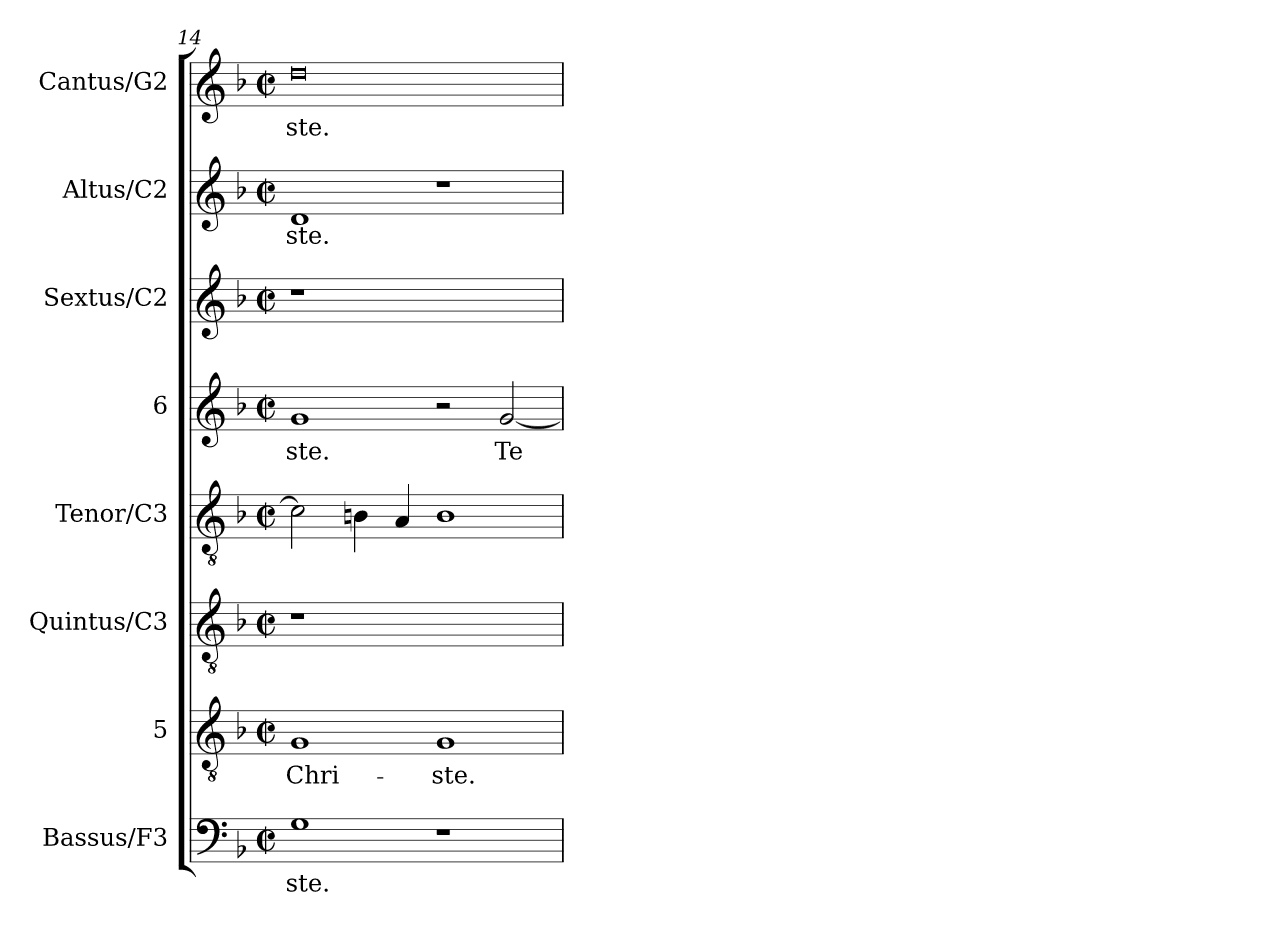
**kern	**text	**kern	**text	**kern	**kern	**text	**kern	**text	**kern	**kern	**text	**kern	**text
*part8	*part8	*part7	*part7	*part6	*part5	*part5	*part4	*part4	*part3	*part2	*part2	*part1	*part1
*staff8	*staff8	*staff7	*staff7	*staff6	*staff5	*staff5	*staff4	*staff4	*staff3	*staff2	*staff2	*staff1	*staff1
*I"Bassus/F3	*	*I"5	*	*I"Quintus/C3	*I"Tenor/C3	*	*I"6	*	*I"Sextus/C2	*I"Altus/C2	*	*I"Cantus/G2	*
*I'B	*	*	*	*	*I'T	*	*	*	*	*I'A	*	*I'C	*
*clefF4	*	*clefGv2	*	*clefGv2	*clefGv2	*	*clefG2	*	*clefG2	*clefG2	*	*clefG2	*
*k[b-]	*	*k[b-]	*	*k[b-]	*k[b-]	*	*k[b-]	*	*k[b-]	*k[b-]	*	*k[b-]	*
*F:	*	*F:	*	*F:	*F:	*	*F:	*	*F:	*F:	*	*F:	*
*M2/2	*	*M2/2	*	*M2/2	*M2/2	*	*M2/2	*	*M2/2	*M2/2	*	*M2/2	*
*met(c|)	*	*met(c|)	*	*met(c|)	*met(c|)	*	*met(c|)	*	*met(c|)	*met(c|)	*	*met(c|)	*
=14	=14	=14	=14	=14	=14	=14	=14	=14	=14	=14	=14	=14	=14
!	!LO:LY:b:cj	!	!LO:LY:b:cj	!	!	!LO:LY:b:cj	!	!LO:LY:b:cj	!	!	!LO:LY:b:cj	!	!LO:LY:b:cj
1G	-ste.	1G	Chri-	1r	2c\]	--	1g	-ste.	1r	1d	-ste.	0dd	-ste.
!	!	!	!	!	!	!LO:LY:b:cj	!	!	!	!	!	!	!
.	.	.	.	.	4Bn\	--	.	.	.	.	.	.	.
!	!	!	!	!	!	!LO:LY:b:cj	!	!	!	!	!	!	!
.	.	.	.	.	4A/	--	.	.	.	.	.	.	.
!	!	!	!LO:LY:b:cj	!	!	!LO:LY:b:cj	!	!	!	!	!	!	!
1r	.	1G	-ste.	1ryy	1B	--	2r	.	1ryy	1r	.	.	.
!	!	!	!	!	!	!	!	!LO:LY:b:cj	!	!	!	!	!
.	.	.	.	.	.	.	[<2g/	Te	.	.	.	.	.
=	=	=	=	=	=	=	=	=	=	=	=	=	=
*-	*-	*-	*-	*-	*-	*-	*-	*-	*-	*-	*-	*-	*-
